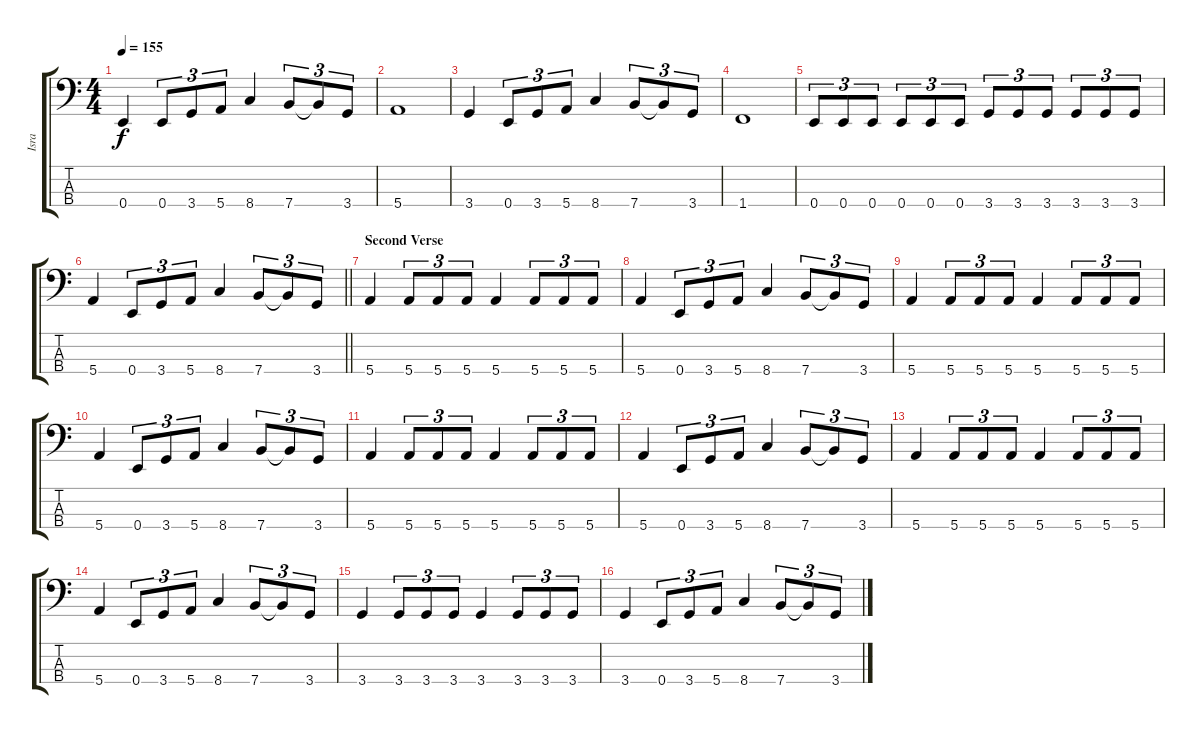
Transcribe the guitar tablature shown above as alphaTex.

\track ("Isra" "Isra") {instrument electricbassfinger}
\staff {score tabs}
\tuning (G2 D2 A1 E1) {hide}
\ts (4 4)
\tempo 155
\clef f4
\ks c
0.4.4{dy f} 0.4.8{tu (3 2)} 3.4.8{tu (3 2)} 5.4.8{tu (3 2)} 8.4.4 7.4.8{tu (3 2)} 7.4{t}.8{tu (3 2)} 3.4.8{tu (3 2)} |
5.4.1 |
3.4.4 0.4.8{tu (3 2)} 3.4.8{tu (3 2)} 5.4.8{tu (3 2)} 8.4.4 7.4.8{tu (3 2)} 7.4{t}.8{tu (3 2)} 3.4.8{tu (3 2)} |
1.4.1 |
0.4.8{tu (3 2)} 0.4.8{tu (3 2)} 0.4.8{tu (3 2)} 0.4.8{tu (3 2)} 0.4.8{tu (3 2)} 0.4.8{tu (3 2)} 3.4.8{tu (3 2)} 3.4.8{tu (3 2)} 3.4.8{tu (3 2)} 3.4.8{tu (3 2)} 3.4.8{tu (3 2)} 3.4.8{tu (3 2)} |
\barLineRight lightlight
5.4.4 0.4.8{tu (3 2)} 3.4.8{tu (3 2)} 5.4.8{tu (3 2)} 8.4.4 7.4.8{tu (3 2)} 7.4{t}.8{tu (3 2)} 3.4.8{tu (3 2)} |
\section ("" "Second Verse")
5.4.4 5.4.8{tu (3 2)} 5.4.8{tu (3 2)} 5.4.8{tu (3 2)} 5.4.4 5.4.8{tu (3 2)} 5.4.8{tu (3 2)} 5.4.8{tu (3 2)} |
5.4.4 0.4.8{tu (3 2)} 3.4.8{tu (3 2)} 5.4.8{tu (3 2)} 8.4.4 7.4.8{tu (3 2)} 7.4{t}.8{tu (3 2)} 3.4.8{tu (3 2)} |
5.4.4 5.4.8{tu (3 2)} 5.4.8{tu (3 2)} 5.4.8{tu (3 2)} 5.4.4 5.4.8{tu (3 2)} 5.4.8{tu (3 2)} 5.4.8{tu (3 2)} |
5.4.4 0.4.8{tu (3 2)} 3.4.8{tu (3 2)} 5.4.8{tu (3 2)} 8.4.4 7.4.8{tu (3 2)} 7.4{t}.8{tu (3 2)} 3.4.8{tu (3 2)} |
5.4.4 5.4.8{tu (3 2)} 5.4.8{tu (3 2)} 5.4.8{tu (3 2)} 5.4.4 5.4.8{tu (3 2)} 5.4.8{tu (3 2)} 5.4.8{tu (3 2)} |
5.4.4 0.4.8{tu (3 2)} 3.4.8{tu (3 2)} 5.4.8{tu (3 2)} 8.4.4 7.4.8{tu (3 2)} 7.4{t}.8{tu (3 2)} 3.4.8{tu (3 2)} |
5.4.4 5.4.8{tu (3 2)} 5.4.8{tu (3 2)} 5.4.8{tu (3 2)} 5.4.4 5.4.8{tu (3 2)} 5.4.8{tu (3 2)} 5.4.8{tu (3 2)} |
5.4.4 0.4.8{tu (3 2)} 3.4.8{tu (3 2)} 5.4.8{tu (3 2)} 8.4.4 7.4.8{tu (3 2)} 7.4{t}.8{tu (3 2)} 3.4.8{tu (3 2)} |
3.4.4 3.4.8{tu (3 2)} 3.4.8{tu (3 2)} 3.4.8{tu (3 2)} 3.4.4 3.4.8{tu (3 2)} 3.4.8{tu (3 2)} 3.4.8{tu (3 2)} |
3.4.4 0.4.8{tu (3 2)} 3.4.8{tu (3 2)} 5.4.8{tu (3 2)} 8.4.4 7.4.8{tu (3 2)} 7.4{t}.8{tu (3 2)} 3.4.8{tu (3 2)}
